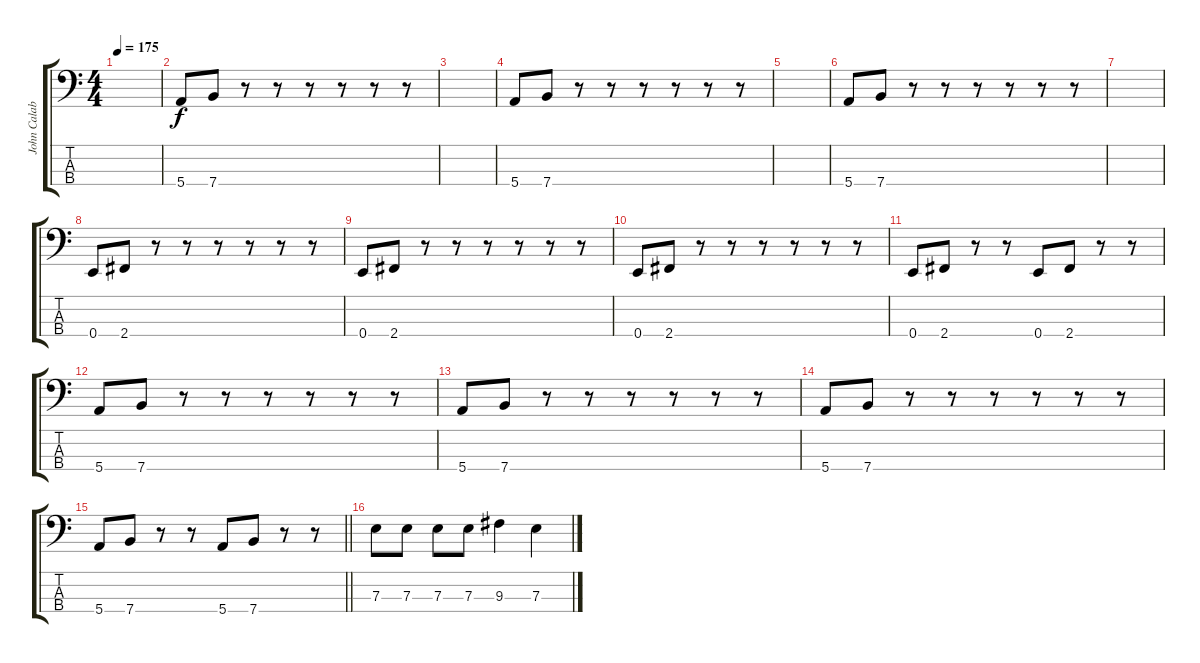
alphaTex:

\track ("John Calabrese" "John Calab") {instrument electricbassfinger}
\staff {score tabs}
\tuning (G2 D2 A1 E1) {hide}
\ts (4 4)
\tempo 175
\clef f4
\ks c
|
5.4.8 7.4.8 r.8 r.8 r.8 r.8 r.8 r.8 |
|
5.4.8 7.4.8 r.8 r.8 r.8 r.8 r.8 r.8 |
|
5.4.8 7.4.8 r.8 r.8 r.8 r.8 r.8 r.8 |
|
0.4.8 2.4.8 r.8 r.8 r.8 r.8 r.8 r.8 |
0.4.8 2.4.8 r.8 r.8 r.8 r.8 r.8 r.8 |
0.4.8 2.4.8 r.8 r.8 r.8 r.8 r.8 r.8 |
0.4.8 2.4.8 r.8 r.8 0.4.8 2.4.8 r.8 r.8 |
5.4.8 7.4.8 r.8 r.8 r.8 r.8 r.8 r.8 |
5.4.8 7.4.8 r.8 r.8 r.8 r.8 r.8 r.8 |
5.4.8 7.4.8 r.8 r.8 r.8 r.8 r.8 r.8 |
\barLineRight lightlight
5.4.8 7.4.8 r.8 r.8 5.4.8 7.4.8 r.8 r.8 |
\section ("" "")
7.3.8 7.3.8 7.3.8 7.3.8 9.3.4 7.3.4
